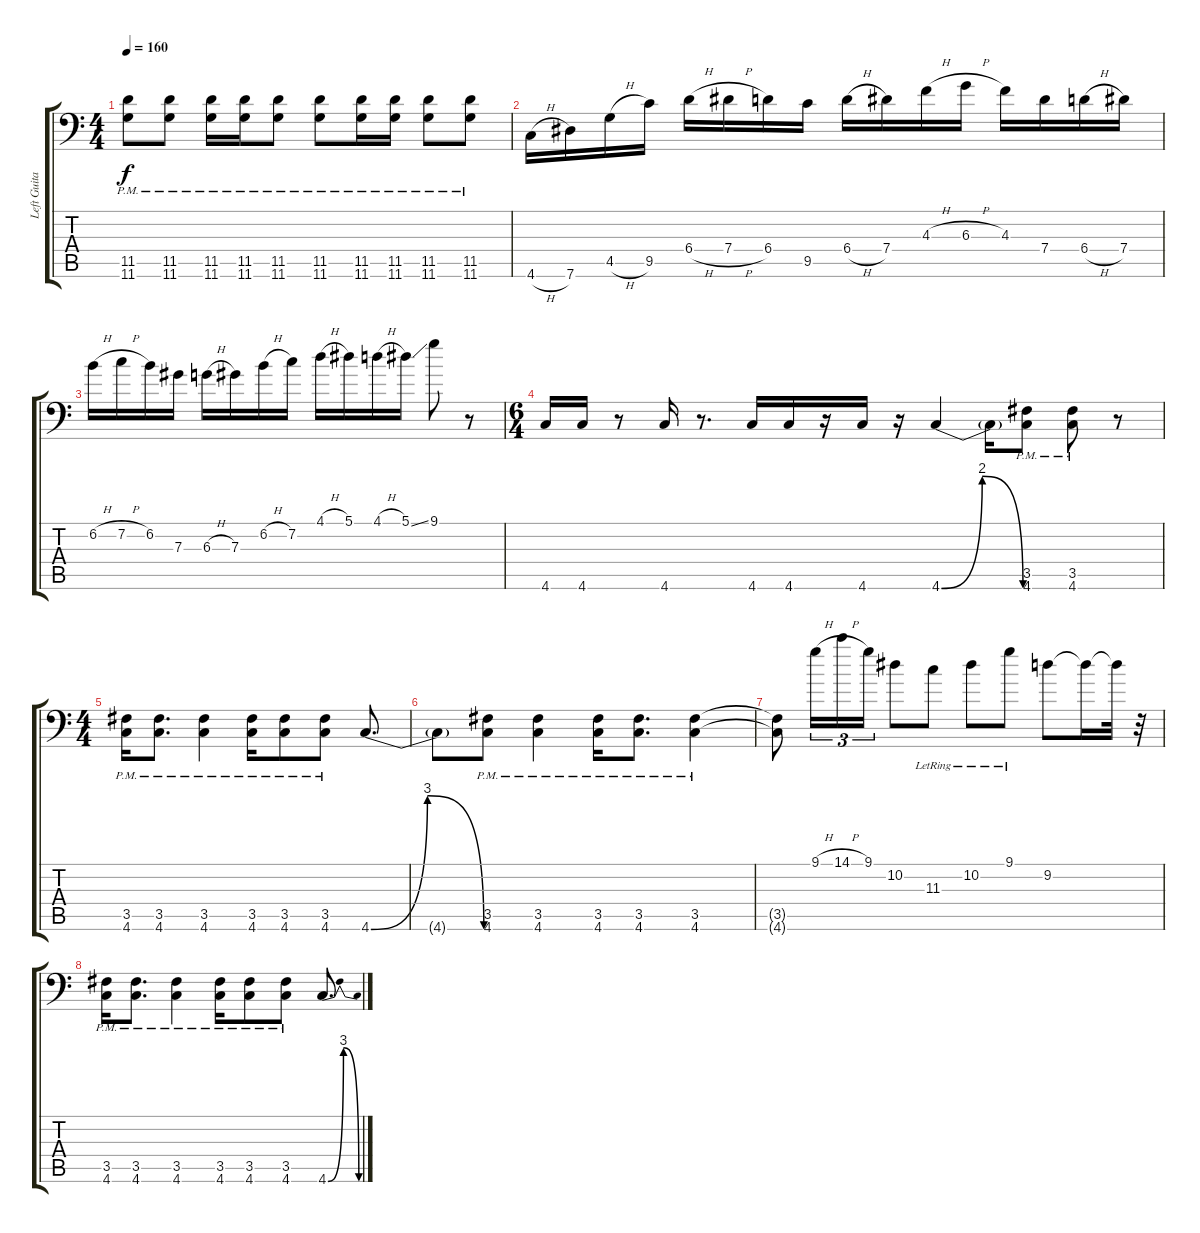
\track ("Left Guitar" "Left Guita") {instrument distortionguitar}
\staff {score tabs}
\tuning (Bb3 F3 Db3 Ab2 Eb2 Ab1) {hide}
\ts (4 4)
\tempo 160
\clef f4
\ks c
(11.5{pm} 11.6{pm}).8{dy f} (11.5{pm} 11.6{pm}).8 (11.5{pm} 11.6{pm}).16 (11.5{pm} 11.6{pm}).16 (11.5{pm} 11.6{pm}).8 (11.5{pm} 11.6{pm}).8 (11.5{pm} 11.6{pm}).16 (11.5{pm} 11.6{pm}).16 (11.5{pm} 11.6{pm}).8 (11.5{pm} 11.6{pm}).8 |
4.6{h}.16 7.6.16 4.5{h}.16 9.5.16 6.4{h}.16 7.4{h}.16 6.4.16 9.5.16 6.4{h}.16 7.4.16 4.3{h}.16 6.3{h}.16 4.3.16 7.4.16 6.4{h}.16 7.4.16 |
6.2{h}.16 7.2{h}.16 6.2.16 7.3.16 6.3{h}.16 7.3.16 6.2{h}.16 7.2.16 4.1{h}.16 5.1.16 4.1{h}.16 5.1{ss}.16 9.1.8 r.8 |
\ts (6 4)
4.6.16 4.6.16 r.8 4.6.16 r.8{d} 4.6.16 4.6.16 r.16 4.6.16 r.16 4.6{be (bendrelease 0 0 15 8 15 8 60 0)}.4 4.6{t}.16 (3.5{pm} 4.6{pm}).8 (3.5{pm} 4.6{pm}).8 r.8 |
\ts (4 4)
(3.5{pm} 4.6{pm}).16 (3.5{pm} 4.6{pm}).8{d} (3.5{pm} 4.6{pm}).4 (3.5{pm} 4.6{pm}).16 (3.5{pm} 4.6{pm}).8 (3.5{pm} 4.6{pm}).8 4.6{be (bendrelease 0 0 5 12 5 12 60 0)}.8{d} |
4.6{t}.8 (3.5{pm} 4.6{pm}).8 (3.5{pm} 4.6{pm}).4 (3.5{pm} 4.6{pm}).16 (3.5{pm} 4.6{pm}).8{d} (3.5{pm} 4.6{pm}).4 |
(3.5{t} 4.6{t}).8 9.1{h}.16{tu (3 2)} 14.1{h}.16{tu (3 2)} 9.1.16{tu (3 2)} 10.2.8 11.3{lr}.8 10.2{lr}.8 9.1{lr}.8 9.2.8 9.2{t}.16 9.2{t}.32 r.32 |
(3.5{pm} 4.6{pm}).16 (3.5{pm} 4.6{pm}).8{d} (3.5{pm} 4.6{pm}).4 (3.5{pm} 4.6{pm}).16 (3.5{pm} 4.6{pm}).8 (3.5{pm} 4.6{pm}).8 4.6{be (bendrelease 0 0 5 12 5 12 60 0)}.8{d}
